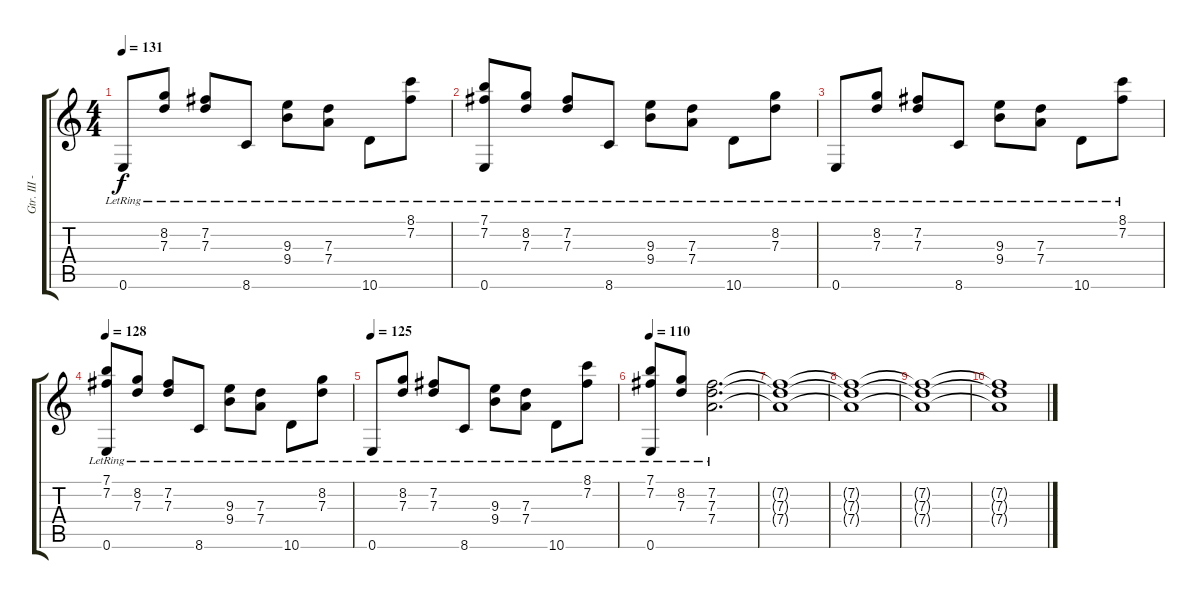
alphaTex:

\track ("Gtr. III - Paul Masvidal (Clean Tone)" "Gtr. III -") {instrument electricguitarjazz}
\staff {score tabs}
\tuning (E4 B3 G3 D3 A2 E2) {hide}
\ts (4 4)
\tempo 131
\clef g2
\ks c
0.6{lr}.8{dy f} (8.2{lr} 7.3{lr}).8 (7.2{lr} 7.3{lr}).8 8.6{lr}.8 (9.3{lr} 9.4{lr}).8 (7.3{lr} 7.4{lr}).8 10.6{lr}.8 (8.1{lr} 7.2{lr}).8 |
(7.1{lr} 7.2{lr} 0.6{lr}).8 (8.2{lr} 7.3{lr}).8 (7.2{lr} 7.3{lr}).8 8.6{lr}.8 (9.3{lr} 9.4{lr}).8 (7.3{lr} 7.4{lr}).8 10.6{lr}.8 (8.2{lr} 7.3{lr}).8 |
0.6{lr}.8 (8.2{lr} 7.3{lr}).8 (7.2{lr} 7.3{lr}).8 8.6{lr}.8 (9.3{lr} 9.4{lr}).8 (7.3{lr} 7.4{lr}).8 10.6{lr}.8 (8.1{lr} 7.2{lr}).8 |
\tempo 128
(7.1{lr} 7.2{lr} 0.6{lr}).8 (8.2{lr} 7.3{lr}).8 (7.2{lr} 7.3{lr}).8 8.6{lr}.8 (9.3{lr} 9.4{lr}).8 (7.3{lr} 7.4{lr}).8 10.6{lr}.8 (8.2{lr} 7.3{lr}).8 |
\tempo 125
0.6{lr}.8 (8.2{lr} 7.3{lr}).8 (7.2{lr} 7.3{lr}).8 8.6{lr}.8 (9.3{lr} 9.4{lr}).8 (7.3{lr} 7.4{lr}).8 10.6{lr}.8 (8.1{lr} 7.2{lr}).8 |
\tempo 110
(7.1{lr} 7.2{lr} 0.6{lr}).8 (8.2{lr} 7.3{lr}).8 (7.2{lr} 7.3{lr} 7.4{lr}).2{d} |
(7.2{t} 7.3{t} 7.4{t}).1 |
(7.2{t} 7.3{t} 7.4{t}).1 |
(7.2{t} 7.3{t} 7.4{t}).1 |
(7.2{t} 7.3{t} 7.4{t}).1
